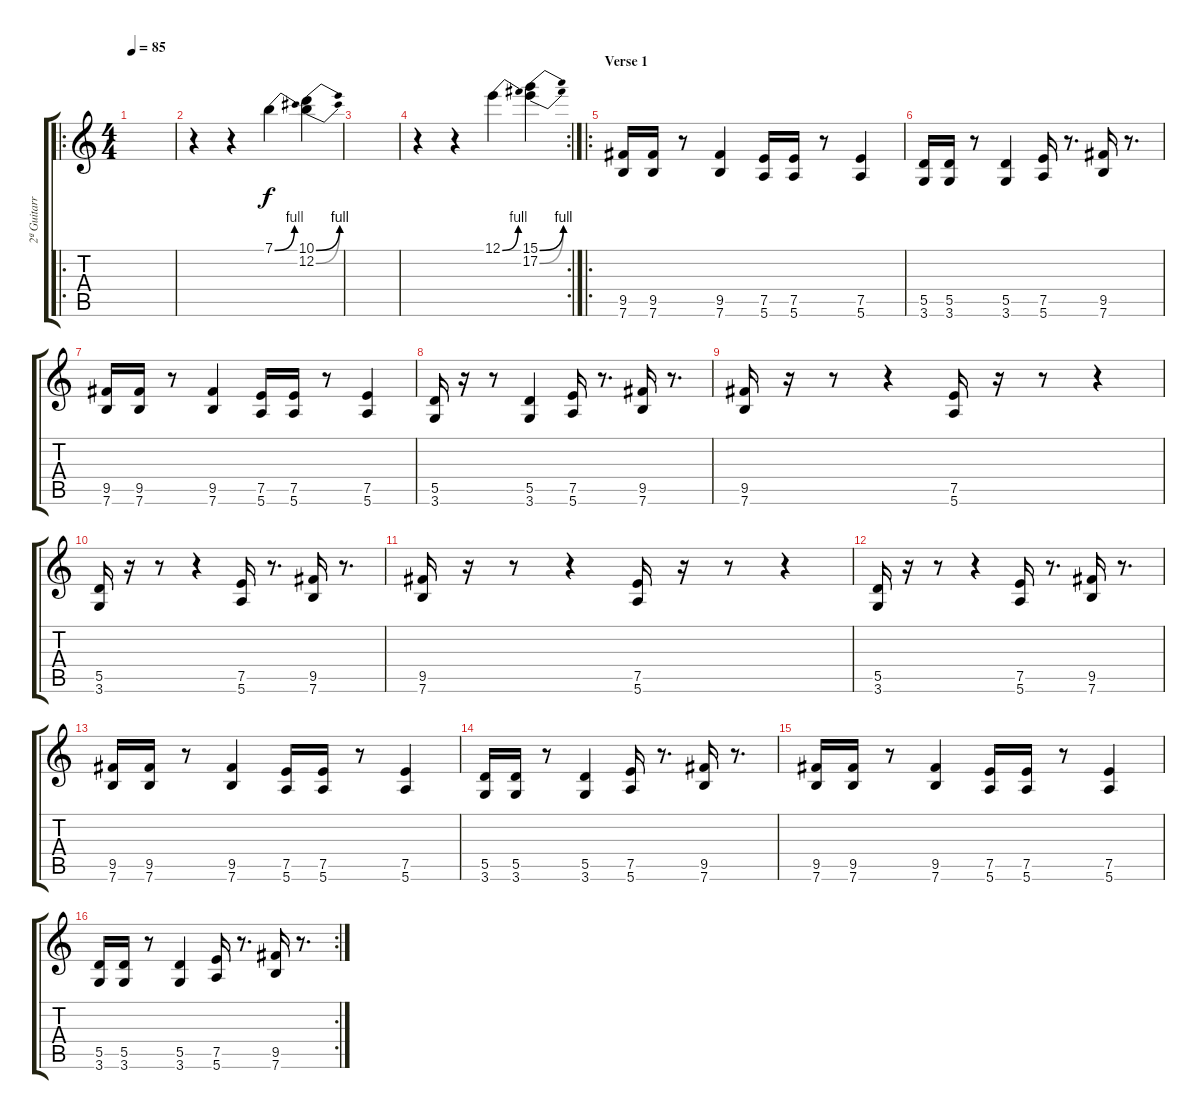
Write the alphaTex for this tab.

\track ("2ª Guitarra" "2ª Guitarr") {instrument distortionguitar}
\staff {score tabs}
\tuning (E4 B3 G3 D3 A2 E2) {hide}
\ro
\ts (4 4)
\tempo 85
\clef g2
\ks c
|
r.4 r.4 7.1{be (bend 0 0 60 4)}.4 (10.1{be (bend 0 0 60 4)} 12.2{be (bend 0 0 60 4)}).4 |
|
\rc 2
r.4 r.4 12.1{be (bend 0 0 60 4)}.4 (15.1{be (bend 0 0 60 4)} 17.2{be (bend 0 0 60 4)}).4 |
\ro
\section ("" "Verse 1")
(9.5 7.6).16 (9.5 7.6).16 r.8 (9.5 7.6).4 (7.5 5.6).16 (7.5 5.6).16 r.8 (7.5 5.6).4 |
(5.5 3.6).16 (5.5 3.6).16 r.8 (5.5 3.6).4 (7.5 5.6).16 r.8{d} (9.5 7.6).16 r.8{d} |
(9.5 7.6).16 (9.5 7.6).16 r.8 (9.5 7.6).4 (7.5 5.6).16 (7.5 5.6).16 r.8 (7.5 5.6).4 |
(5.5 3.6).16 r.16 r.8 (5.5 3.6).4 (7.5 5.6).16 r.8{d} (9.5 7.6).16 r.8{d} |
(9.5 7.6).16 r.16 r.8 r.4 (7.5 5.6).16 r.16 r.8 r.4 |
(5.5 3.6).16 r.16 r.8 r.4 (7.5 5.6).16 r.8{d} (9.5 7.6).16 r.8{d} |
(9.5 7.6).16 r.16 r.8 r.4 (7.5 5.6).16 r.16 r.8 r.4 |
(5.5 3.6).16 r.16 r.8 r.4 (7.5 5.6).16 r.8{d} (9.5 7.6).16 r.8{d} |
(9.5 7.6).16 (9.5 7.6).16 r.8 (9.5 7.6).4 (7.5 5.6).16 (7.5 5.6).16 r.8 (7.5 5.6).4 |
(5.5 3.6).16 (5.5 3.6).16 r.8 (5.5 3.6).4 (7.5 5.6).16 r.8{d} (9.5 7.6).16 r.8{d} |
(9.5 7.6).16 (9.5 7.6).16 r.8 (9.5 7.6).4 (7.5 5.6).16 (7.5 5.6).16 r.8 (7.5 5.6).4 |
\rc 2
(5.5 3.6).16 (5.5 3.6).16 r.8 (5.5 3.6).4 (7.5 5.6).16 r.8{d} (9.5 7.6).16 r.8{d}
